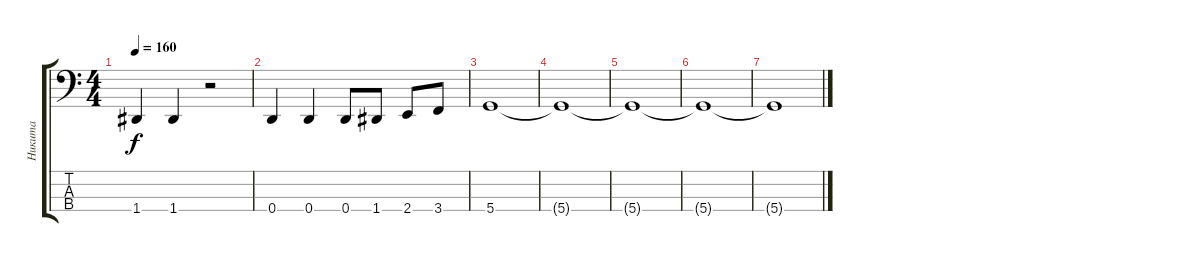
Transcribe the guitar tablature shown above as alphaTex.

\track ("Никита" "Никита") {instrument electricbassfinger}
\staff {score tabs}
\tuning (G2 D2 A1 D1) {hide}
\ts (4 4)
\tempo 160
\clef f4
\ks c
1.4.4{dy f} 1.4.4 r.2 |
0.4.4 0.4.4 0.4.8 1.4.8 2.4.8 3.4.8 |
5.4.1 |
5.4{t}.1 |
5.4{t}.1 |
5.4{t}.1 |
5.4{t}.1
